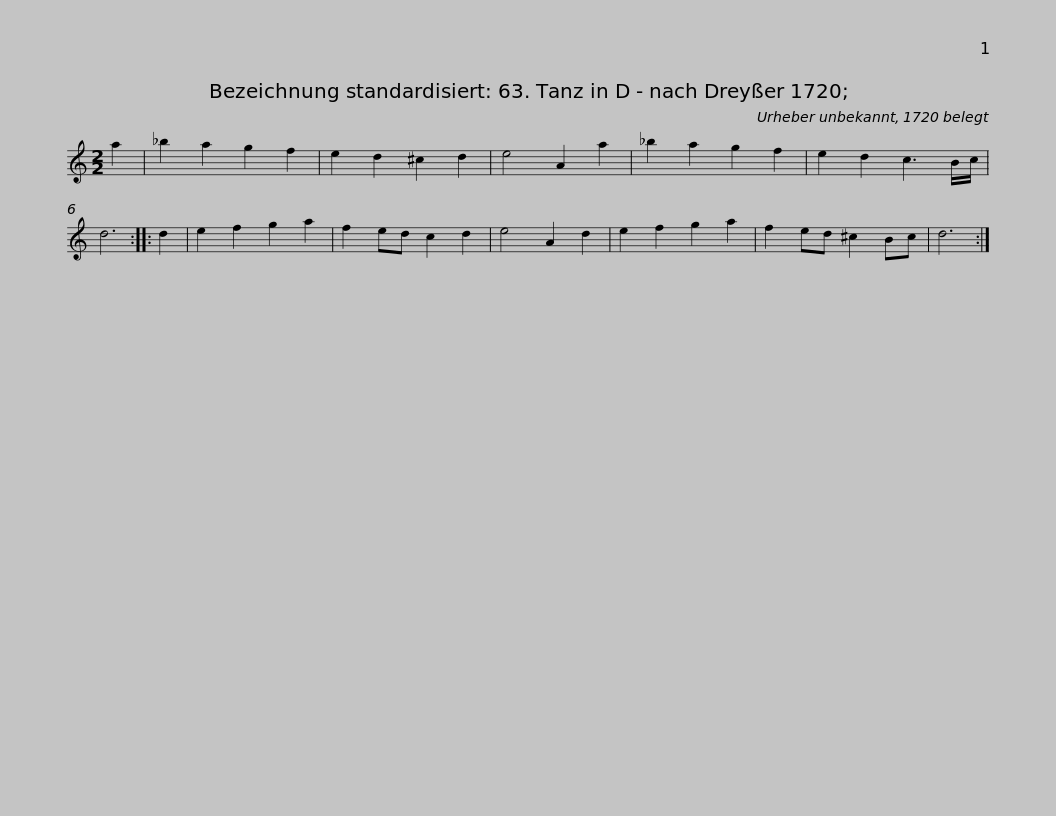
X:1
L:1/8
M:2/2
I:linebreak $
K:C
V:1 treble
V:1
 a2 | _b2 a2 g2 f2 | e2 d2 ^c2 d2 | e4 A2 a2 | _b2 a2 g2 f2 | %5
 e2 d2 c3 B/c/ | d6 :: d2 | e2 f2 g2 a2 | f2 ed c2 d2 | %10
 e4 A2 d2 |$ e2 f2 g2 a2 | f2 ed ^c2 Bc | d6 :| %14
